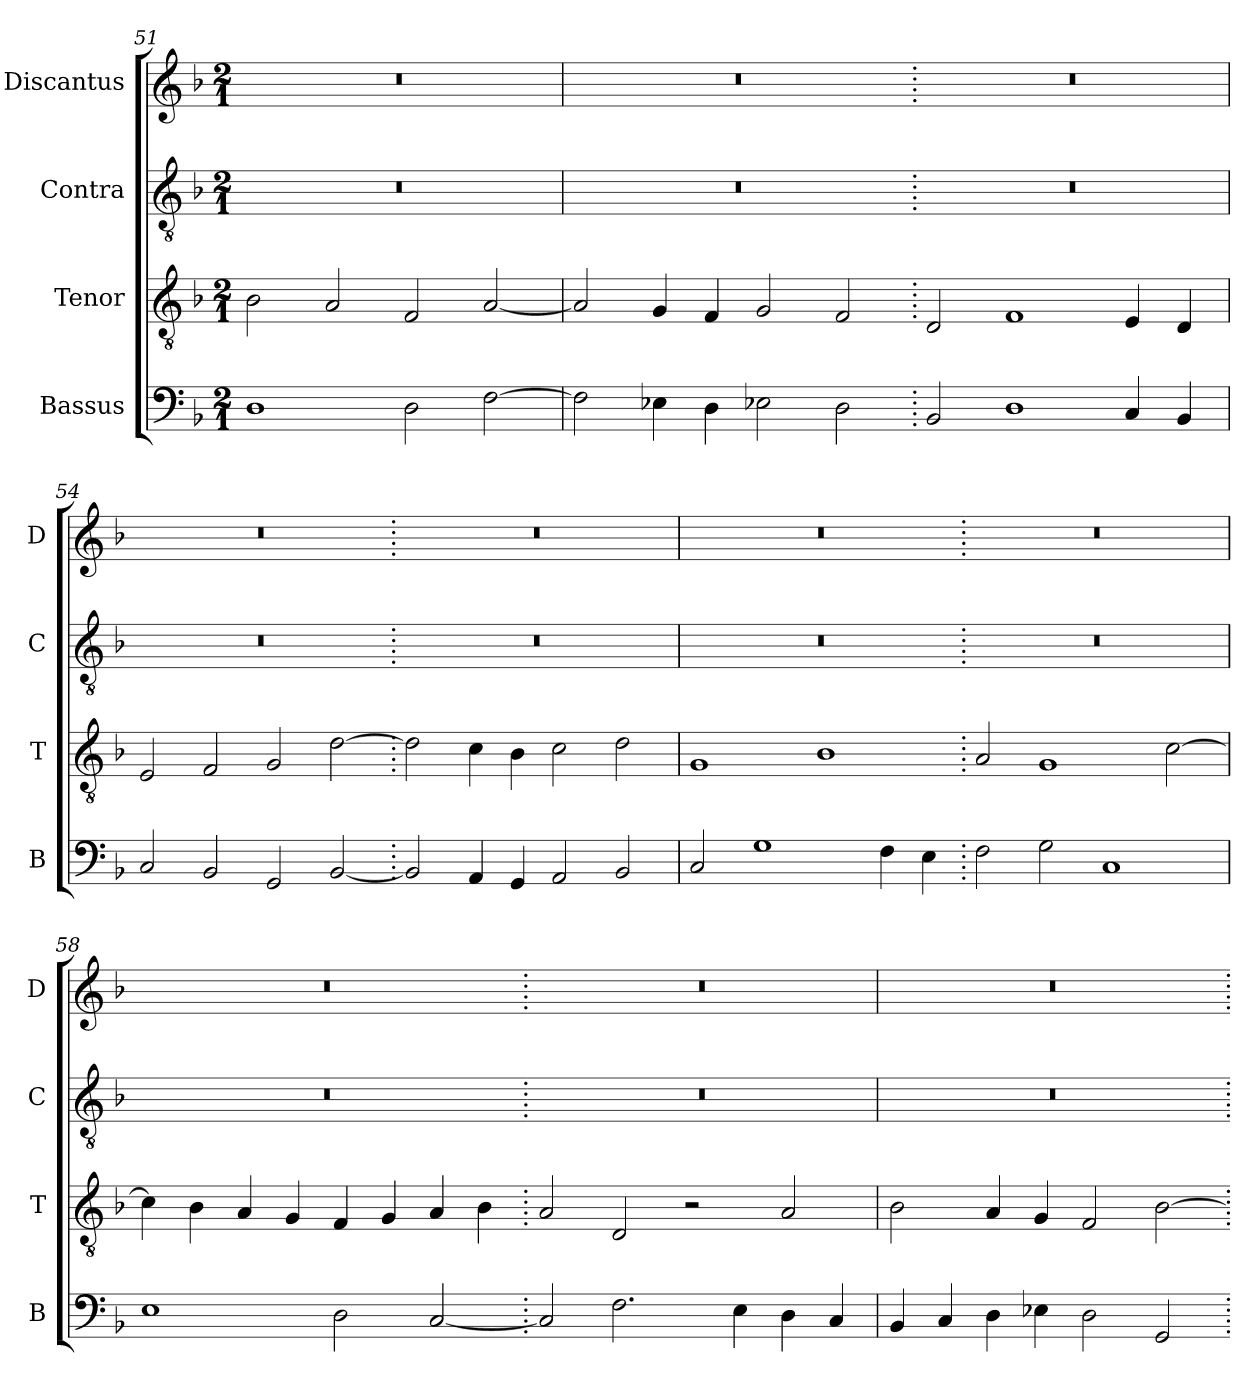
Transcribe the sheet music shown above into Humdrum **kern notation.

**kern	**kern	**kern	**kern
*part4	*part3	*part2	*part1
*staff4	*staff3	*staff2	*staff1
*I"Bassus	*I"Tenor	*I"Contra	*I"Discantus
*I'B	*I'T	*I'C	*I'D
*clefF4	*clefGv2	*clefGv2	*clefG2
*k[b-]	*k[b-]	*k[b-]	*k[b-]
*M2/1	*M2/1	*M2/1	*M2/1
=51	=51	=51	=51
1D	2B-\	0r	0r
.	2A/	.	.
2D\	2F/	.	.
[2F\	[2A/	.	.
=52	=52	=52	=52
2F\]	2A/]	0r	0r
4E-X\	4G/	.	.
4D\	4F/	.	.
2E-X\	2G/	.	.
2D\	2F/	.	.
=53.	=53.	=53.	=53.
2BB-/	2D/	0r	0r
1D	1F	.	.
4C/	4E/	.	.
4BB-/	4D/	.	.
=54	=54	=54	=54
2C/	2E/	0r	0r
2BB-/	2F/	.	.
2GG/	2G/	.	.
[2BB-/	[2d\	.	.
=55.	=55.	=55.	=55.
2BB-/]	2d\]	0r	0r
4AA/	4c\	.	.
4GG/	4B-\	.	.
2AA/	2c\	.	.
2BB-/	2d\	.	.
=56	=56	=56	=56
2C/	1G	0r	0r
1G	.	.	.
.	1B-	.	.
4F\	.	.	.
4E\	.	.	.
=57.	=57.	=57.	=57.
2F\	2A/	0r	0r
2G\	1G	.	.
1C	.	.	.
.	[2c\	.	.
=58	=58	=58	=58
1E	4c\]	0r	0r
.	4B-\	.	.
.	4A/	.	.
.	4G/	.	.
2D\	4F/	.	.
.	4G/	.	.
[2C/	4A/	.	.
.	4B-\	.	.
=59.	=59.	=59.	=59.
2C/]	2A/	0r	0r
2.F\	2D/	.	.
.	2r	.	.
4E\	.	.	.
4D\	2A/	.	.
4C/	.	.	.
=60	=60	=60	=60
4BB-/	2B-\	0r	0r
4C/	.	.	.
4D\	4A/	.	.
4E-X\	4G/	.	.
2D\	2F/	.	.
2GG/	[2B-\	.	.
=.	=.	=.	=.
*-	*-	*-	*-
